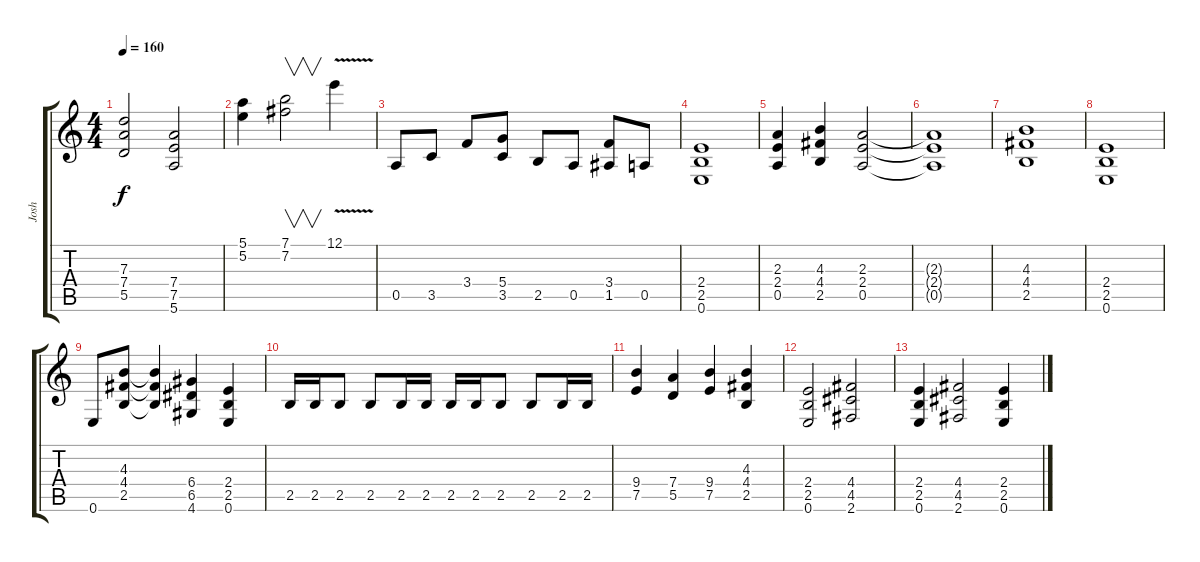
\track ("Josh" "Josh") {instrument distortionguitar}
\staff {score tabs}
\tuning (E4 B3 G3 D3 A2 E2) {hide}
\ts (4 4)
\tempo 160
\clef g2
\ks c
(7.3 7.4 5.5).2{dy f} (7.4 7.5 5.6).2 |
(5.1 5.2).4 (7.1 7.2).2{v} 12.1{v}.4 |
0.5.8 3.5.8 3.4.8 (5.4 3.5).8 2.5.8 0.5.8 (3.4 1.5).8 0.5.8 |
(2.4 2.5 0.6).1 |
(2.3 2.4 0.5).4 (4.3 4.4 2.5).4 (2.3 2.4 0.5).2 |
(2.3{t} 2.4{t} 0.5{t}).1 |
(4.3 4.4 2.5).1 |
(2.4 2.5 0.6).1 |
0.6.8 (4.3 4.4 2.5).8 (4.3{t} 4.4{t} 2.5{t}).4 (6.4 6.5 4.6).4 (2.4 2.5 0.6).4 |
2.5.16 2.5.16 2.5.8 2.5.8 2.5.16 2.5.16 2.5.16 2.5.16 2.5.8 2.5.8 2.5.16 2.5.16 |
(9.4 7.5).4 (7.4 5.5).4 (9.4 7.5).4 (4.3 4.4 2.5).4 |
(2.4 2.5 0.6).2 (4.4 4.5 2.6).2 |
(2.4 2.5 0.6).4 (4.4 4.5 2.6).2 (2.4 2.5 0.6).4
